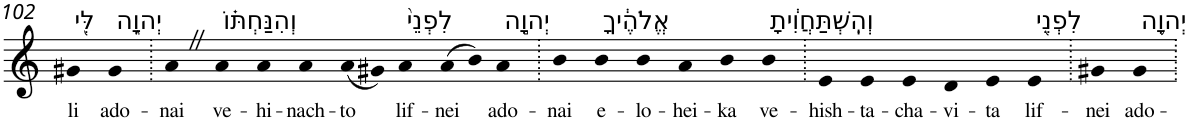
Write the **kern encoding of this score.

**kern	**text
*part1	*part1
*staff1	*staff1
*I"Piano	*
*I'Pno	*
!!LO:PB:g=z
*clefG2	*
*k[]	*
=102	=102
!LO:TX:a:t=לִּ֖י	!
!	!LO:LY:b
4g#X	li
!LO:TX:a:t=יְהוָ֑ה	!
!	!LO:LY:b
4g#	ado-
=103.	=103.
!	!LO:LY:b
4aZ	-nai
!LO:TX:a:t=וְהִנַּחְתּ֗וֹ	!
!	!LO:LY:b
4a	ve-
!	!LO:LY:b
4a	-hi-
!	!LO:LY:b
4a	-nach-
!	!LO:LY:b
(8a	-to
8g#X)	.
!LO:TX:a:t=לִפְנֵי֙	!
!	!LO:LY:b
4a	lif-
!	!LO:LY:b
(8a	-nei
8b)	.
!LO:TX:a:t=יְהוָ֣ה	!
!	!LO:LY:b
4a	ado-
=104.	=104.
!	!LO:LY:b
4b	-nai
!LO:TX:a:t=אֱלֹהֶ֔יךָ	!
!	!LO:LY:b
4b	e-
!	!LO:LY:b
4b	-lo-
!	!LO:LY:b
4a	-hei-
!	!LO:LY:b
4b	-ka
!LO:TX:a:t=וְהִֽשְׁתַּחֲוִ֔יתָ	!
!	!LO:LY:b
4b	ve-
=105.	=105.
!	!LO:LY:b
4e	-hish-
!	!LO:LY:b
4e	-ta-
!	!LO:LY:b
4e	-cha-
!	!LO:LY:b
4d	-vi-
!	!LO:LY:b
4e	-ta
!LO:TX:a:t=לִפְנֵ֖י	!
!	!LO:LY:b
4e	lif-
=106.	=106.
!	!LO:LY:b
4g#X	-nei
!LO:TX:a:t=יְהוָ֥ה	!
!	!LO:LY:b
4g#	ado-
=.	=.
*-	*-
